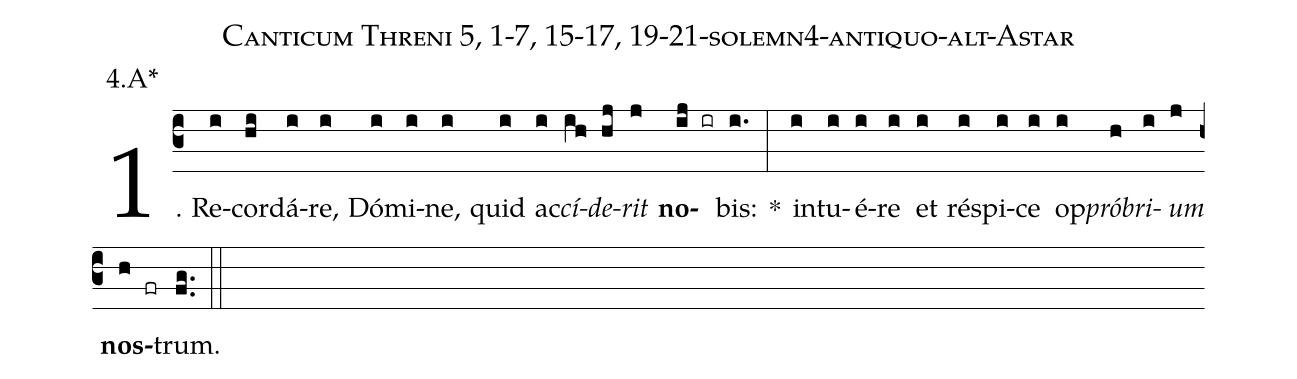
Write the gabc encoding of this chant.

name: Canticum Threni 5, 1-7, 15-17, 19-21-solemn4-antiquo-alt-Astar;
annotation: 4.A*;
%%
(c3)1. Re(i)cor(hi)dá(i)re,(i) Dó(i)mi(i)ne,(i) quid(i) ac(i)<i>cí</i>(ih)<i>de</i>(hj)<i>rit</i>(j) <b>no</b>(ij ir)bis:(i.) *(:) in(i)tu(i)é(i)re(i) et(i) ré(i)spi(i)ce(i) op(i)<i>pró</i>(h)<i>bri</i>(i)<i>um</i>(j) <b>nos</b>(h fr)trum.(fg..) (::)
